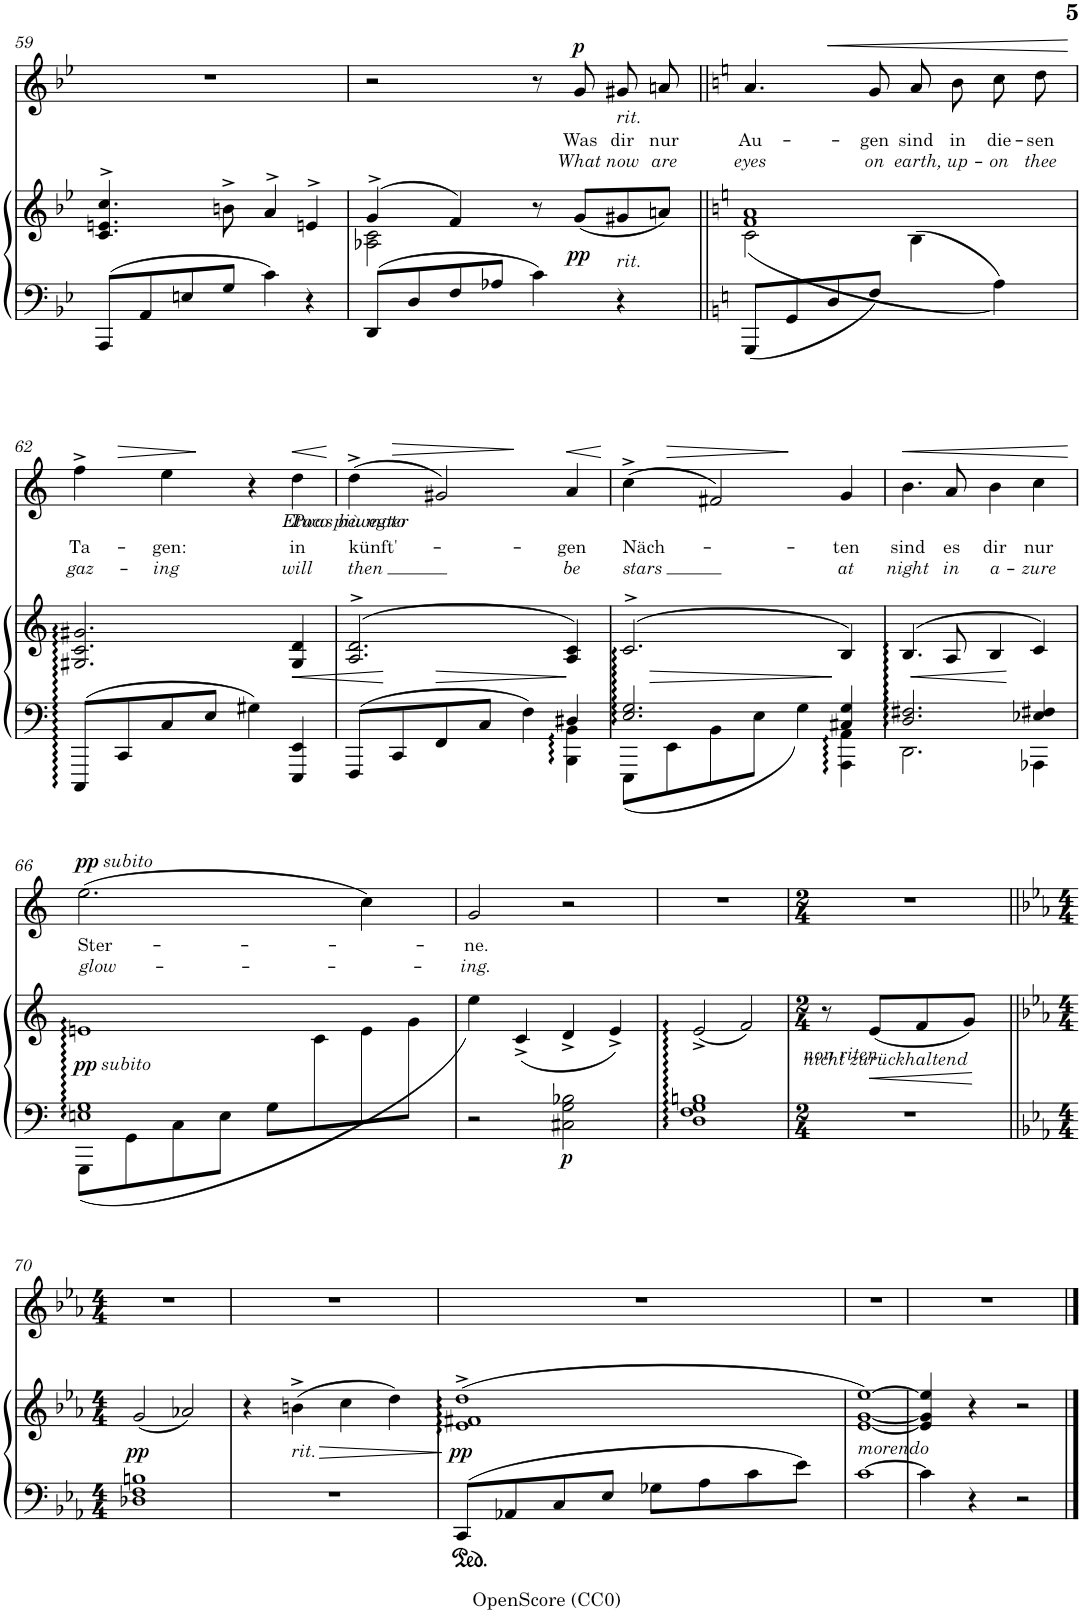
**kern	**kern	**dynam	**kern	**text	**text	**dynam
*part2	*part2	*part2	*part1	*part1	*part1	*part1
*staff3	*staff2	*staff2/3	*staff1	*staff1	*staff1	*staff1
*I"Piano	*	*	*I"Gesang Voice	*	*	*
*I'Pno	*	*	*	*	*	*
!!LO:PB:g=z
*clefF4	*clefG2	*	*clefG2	*	*	*
*k[b-e-]	*k[b-e-]	*	*k[b-e-]	*	*	*
*M4/4	*M4/4	*	*M4/4	*	*	*
=59	=59	=59	=59	=59	=59	=59
8AAA/L	4.c/^> 4.en/^> 4.cc/^>	.	1r	.	.	.
8AA/	.	.	.	.	.	.
8En/	.	.	.	.	.	.
8G/J	8bn^\	.	.	.	.	.
4c\	4a^>/	.	.	.	.	.
4r	4en^>/	.	.	.	.	.
=60	=60	=60	=60	=60	=60	=60
*	*^	*	*	*	*	*
8DD/L	(4g^>/	2A-X\ 2c\	.	2r	.	.	.
8D/	.	.	.	.	.	.	.
8F/	4f/)	.	.	.	.	.	.
8A-X/J	.	.	.	.	.	.	.
4c\	8r	2ryy	.	8r	.	.	.
!	!	!	!LO:DY:b	!	!LO:LY:b	!LO:LY:b	!LO:DY:a
.	(<8g/L	.	pp	8g/	Was	What	p
!	!	!	!	!LO:TX:b:i:t=rit.	!	!	!
!	!LO:TX:b:i:t=rit.	!	!	!	!	!	!
!	!	!	!	!	!LO:LY:b	!LO:LY:b	!
4r	8g#X/	.	.	8g#X/L	dir	now	.
!	!	!	!	!	!LO:LY:b	!LO:LY:b	!
.	8an/J)	.	.	8an/J	nur	are	.
=61||	=61||	=61||	=61||	=61||	=61||	=61||	=61||
*k[]	*k[]	*	*	*k[]	*	*	*
*^	*	*	*	*	*	*	*
!	!	!	!	!	!	!LO:LY:b	!LO:LY:b	!
*	*	*	*	*	*^	*	*	*
2.ryy	8GGG/L	1f 1a	(<2c\	.	4.a/	4ryy	Au-	eyes	.
.	8GG/	.	.	.	.	.	.	.	.
!	!	!	!	!	!	!	!	!	!LO:HP:b
.	8D/	.	.	.	.	4ryy	.	.	<
!	!	!	!	!	!	!	!LO:LY:b	!LO:LY:b	!
.	8F/J	.	.	.	8g/	.	-gen	on	.
!	!	!	!	!	!	!	!LO:LY:b	!LO:LY:b	!
.	2ryy	.	(>4B\	.	8a/L	2ryy	sind	earth,	.
!	!	!	!	!	!	!	!LO:LY:b	!LO:LY:b	!
.	.	.	.	.	8b/J	.	in	up-	.
!	!	!	!	!	!	!	!LO:LY:b	!LO:LY:b	!
4A\))	.	.	4ryy	.	8cc\L	.	die-	-on	.
!	!	!	!	!	!	!	!LO:LY:b	!LO:LY:b	!
.	.	.	.	.	8dd\J	.	-sen	thee	.
*v	*v	*	*	*	*	*	*	*	*
!!LO:LB:g=z	!!
=62	=62	=62	=62	=62	=62	=62	=62	=62
!	!	!	!	!	!	!LO:LY:b	!LO:LY:b	!
8CCC/L	2.G#X/ 2.c/ 2.g#X/	2ryy	.	4ff^\	8ryy	Ta-	gaz-	.
!	!	!	!	!	!	!	!	!LO:HP:b
8CC/	.	.	.	.	8ryy	.	.	>
!	!	!	!	!	!	!LO:LY:b	!LO:LY:b	!
8C/	.	.	.	4ee\	8ryy	-gen:	-ing	.
8E/J	.	.	.	.	8ryy	.	.	[
4G#X\	.	4ryy	.	4r	2ryy	.	.	.
!	!	!	!	!LO:TX:b:i:t=Poco più moto	!	!	!	!
!	!	!	!LO:HP:b	!	!	!LO:LY:b	!LO:LY:b	!LO:HP:b
4EEE/ 4EE/	4G#/ 4d/	4ryy	<	4dd\	.	in	will	<
*	*v	*v	*	*	*	*	*	*
*	*	*	*v	*v	*	*	*
.	.	.	.	.	.	[
=63	=63	=63	=63	=63	=63	=63
*^	*^	*	*	*	*	*
!	!	!	!	!	!LO:TX:b:i:t=Etwas bewegter	!	!	!
!	!	!	!	!	!	!LO:LY:b	!LO:LY:b	!
*	*	*	*	*	*^	*	*	*
8FFF/L	2.ryy	(>2.A/^> 2.d/^>	8ryy	.	(4dd^\	8ryy	künft'-	then	.
!	!	!	!	!	!	!	!	!	!LO:HP:b
8CC/	.	.	8ryy	.	.	8ryy	.	.	>
8FF/	.	.	8ryy	.	2g#X/)	4ryy	.	.	.
8C/J	.	.	8ryy	.	.	.	.	.	.
4F\	.	.	8ryy	.	.	4ryy	.	.	[
.	.	.	8ryy	.	.	.	.	.	.
!	!	!	!	!	!	!	!LO:LY:b	!LO:LY:b	!LO:HP:b
4BBB\ 4BB\	4D#X/	4A/ 4c/)	4ryy	.	4a/	4ryy	-gen	be	<
*v	*v	*	*	*	*v	*v	*	*	*
*	*v	*v	*	*	*	*	*
.	.	.	.	.	.	]
=64	=64	=64	=64	=64	=64	=64
*^	*	*	*	*	*	*
!	!	!	!LO:HP:b	!	!LO:LY:b	!LO:LY:b	!
*	*	*	*	*^	*	*	*
2.E/ 2.G/	8EEE\L	(>2.c^>/	>	(4cc^\	8ryy	Näch-	stars	.
!	!	!	!	!	!	!	!	!LO:HP:b
.	8EE\	.	.	.	8ryy	.	.	>
.	8BB\	.	.	2f#X/)	4ryy	.	.	.
.	8E\J	.	.	.	.	.	.	.
.	4G\	.	.	.	4ryy	.	.	]
!	!	!	!	!	!	!LO:LY:b	!LO:LY:b	!
4C#X/ 4G/	4AAA\ 4AA\	4B/)	[	4g/	4ryy	-ten	at	.
=65	=65	=65	=65	=65	=65	=65	=65	=65
!	!	!	!	!	!	!LO:LY:b	!LO:LY:b	!
*	*	*	*	*v	*v	*	*	*
2.D/ 2.F#X/	2.DD\	(>4.B/	.	4.b\	sind	night	.
!	!	!	!LO:HP:b	!	!LO:LY:b	!LO:LY:b	!
.	.	8A/	<	8a/	es	in	.
!	!	!	!	!	!LO:LY:b	!LO:LY:b	!
.	.	4B/	.	4b\	dir	a-	.
!	!	!	!	!	!LO:LY:b	!LO:LY:b	!
4E-X/ 4F#X/	4AAA-X\	4c/)	]	4cc\	nur	-zure	.
*v	*v	*	*	*	*	*	*
.	.	.	.	.	.	]
!!LO:LB:g=z
=66	=66	=66	=66	=66	=66	=66
*^	*^	*	*	*	*	*
!	!	!	!	!LO:DY:b	!	!LO:LY:b	!LO:LY:b	!
!	!	!	!	!LO:DY:n=1:b	!	!	!	!LO:DY:a
!	!	!	!	!	!	!	!	!LO:DY:n=1:a
1En 1G	(8GGG\L	1en	8ryy	pp other-dynamics	(2.ee\	Ster-	glow-	pp other-dynamics
*	*	*v	*v	*	*	*	*	*
.	8GG\	.	.	.	.	.	.
.	8C\	.	.	.	.	.	.
.	8E\J	.	.	.	.	.	.
.	8G\L	.	.	.	.	.	.
*	*	*^	*	*	*	*	*
.	4.ryy	.	8c\	.	.	.	.	.
.	.	.	8e\	.	4cc\)	.	.	.
.	.	.	8g\J	.	.	.	.	.
*v	*v	*	*	*	*	*	*	*
=67	=67	=67	=67	=67	=67	=67	=67
!	!	!	!	!	!LO:LY:b	!LO:LY:b	!
*	*v	*v	*	*	*	*	*
2r	4ee\)	.	2g/	-ne.	-ing.	.
.	(4c^/	.	.	.	.	.
!	!	!LO:DY:b=2	!	!	!	!
2C#X\ 2G\ 2B-X\	4d^/	p	2r	.	.	.
.	4e^/)	.	.	.	.	.
=68	=68	=68	=68	=68	=68	=68
1D 1F 1G 1Bn	(2e^/	.	1r	.	.	.
.	2f/)	.	.	.	.	.
=69	=69	=69	=69	=69	=69	=69
*M2/4	*M2/4	*	*M2/4	*	*	*
!	!LO:TX:b:i:t=nicht zurückhaltend	!	!	!	!	!
!	!LO:TX:b:i:t=non riten.	!	!	!	!	!
2r	8r	.	2r	.	.	.
!	!	!LO:HP:b	!	!	!	!
.	(8e/L	<	.	.	.	.
.	8f/	.	.	.	.	.
.	8g/J)	[	.	.	.	.
!!LO:LB:g=z
=70||	=70||	=70||	=70||	=70||	=70||	=70||
*k[b-e-a-]	*k[b-e-a-]	*	*k[b-e-a-]	*	*	*
*M4/4	*M4/4	*	*M4/4	*	*	*
!	!	!LO:DY:b	!	!	!	!
1D-X 1F 1Bn	(2g/	pp	1r	.	.	.
.	2a-X/)	.	.	.	.	.
=71	=71	=71	=71	=71	=71	=71
1r	4r	.	1r	.	.	.
!	!LO:TX:b:i:t=rit.	!	!	!	!	!
.	(4bn^\	.	.	.	.	.
.	4cc\	.	.	.	.	.
.	4dd\)	.	.	.	.	.
.	.	[	.	.	.	.
=72	=72	=72	=72	=72	=72	=72
!	!	!LO:DY:b	!	!	!	!
8CC/L	(>1e-^> 1f#X^> 1dd^>	pp	1r	.	.	.
8AA-X/	.	.	.	.	.	.
8C/	.	.	.	.	.	.
8E-/J	.	.	.	.	.	.
8G-X\L	.	.	.	.	.	.
8A-\	.	.	.	.	.	.
8c\	.	.	.	.	.	.
8e-\J	.	.	.	.	.	.
=73	=73	=73	=73	=73	=73	=73
!	!LO:TX:b:i:t=morendo	!	!	!	!	!
[1c	[1e- [1g [1ee-)	.	1r	.	.	.
=74	=74	=74	=74	=74	=74	=74
4c\]	4e-/] 4g/] 4ee-/]	.	1r	.	.	.
4r	4r	.	.	.	.	.
2r	2r	.	.	.	.	.
==	==	==	==	==	==	==
*-	*-	*-	*-	*-	*-	*-
